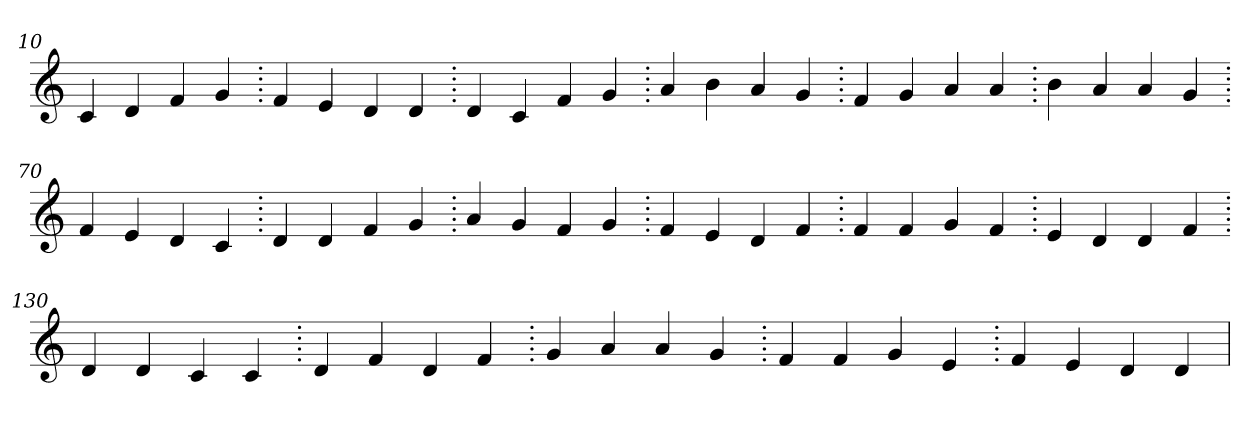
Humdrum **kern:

**kern
*part1
*staff1
*clefG2
=10.
4c
4d
4f
4g
=20.
4f
4e
4d
4d
=30.
4d
4c
4f
4g
=40.
4a
4b
4a
4g
=50.
4f
4g
4a
4a
=60.
4b
4a
4a
4g
=70.
4f
4e
4d
4c
=80.
4d
4d
4f
4g
=90.
4a
4g
4f
4g
=100.
4f
4e
4d
4f
=110.
4f
4f
4g
4f
=120.
4e
4d
4d
4f
=130.
4d
4d
4c
4c
=140.
4d
4f
4d
4f
=150.
4g
4a
4a
4g
=160.
4f
4f
4g
4e
=170.
4f
4e
4d
4d
=
*-
